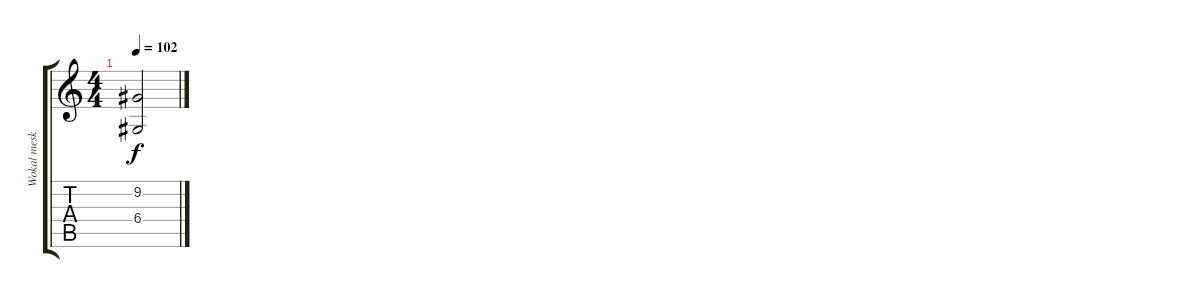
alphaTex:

\track ("Wokal meski" "Wokal mesk") {instrument stringensemble1}
\staff {score tabs}
\tuning (E4 B3 G3 D3 A2 E2) {hide}
\ts (4 4)
\tempo 102
\clef g2
\ks c
(9.2 6.4).2{dy f}
